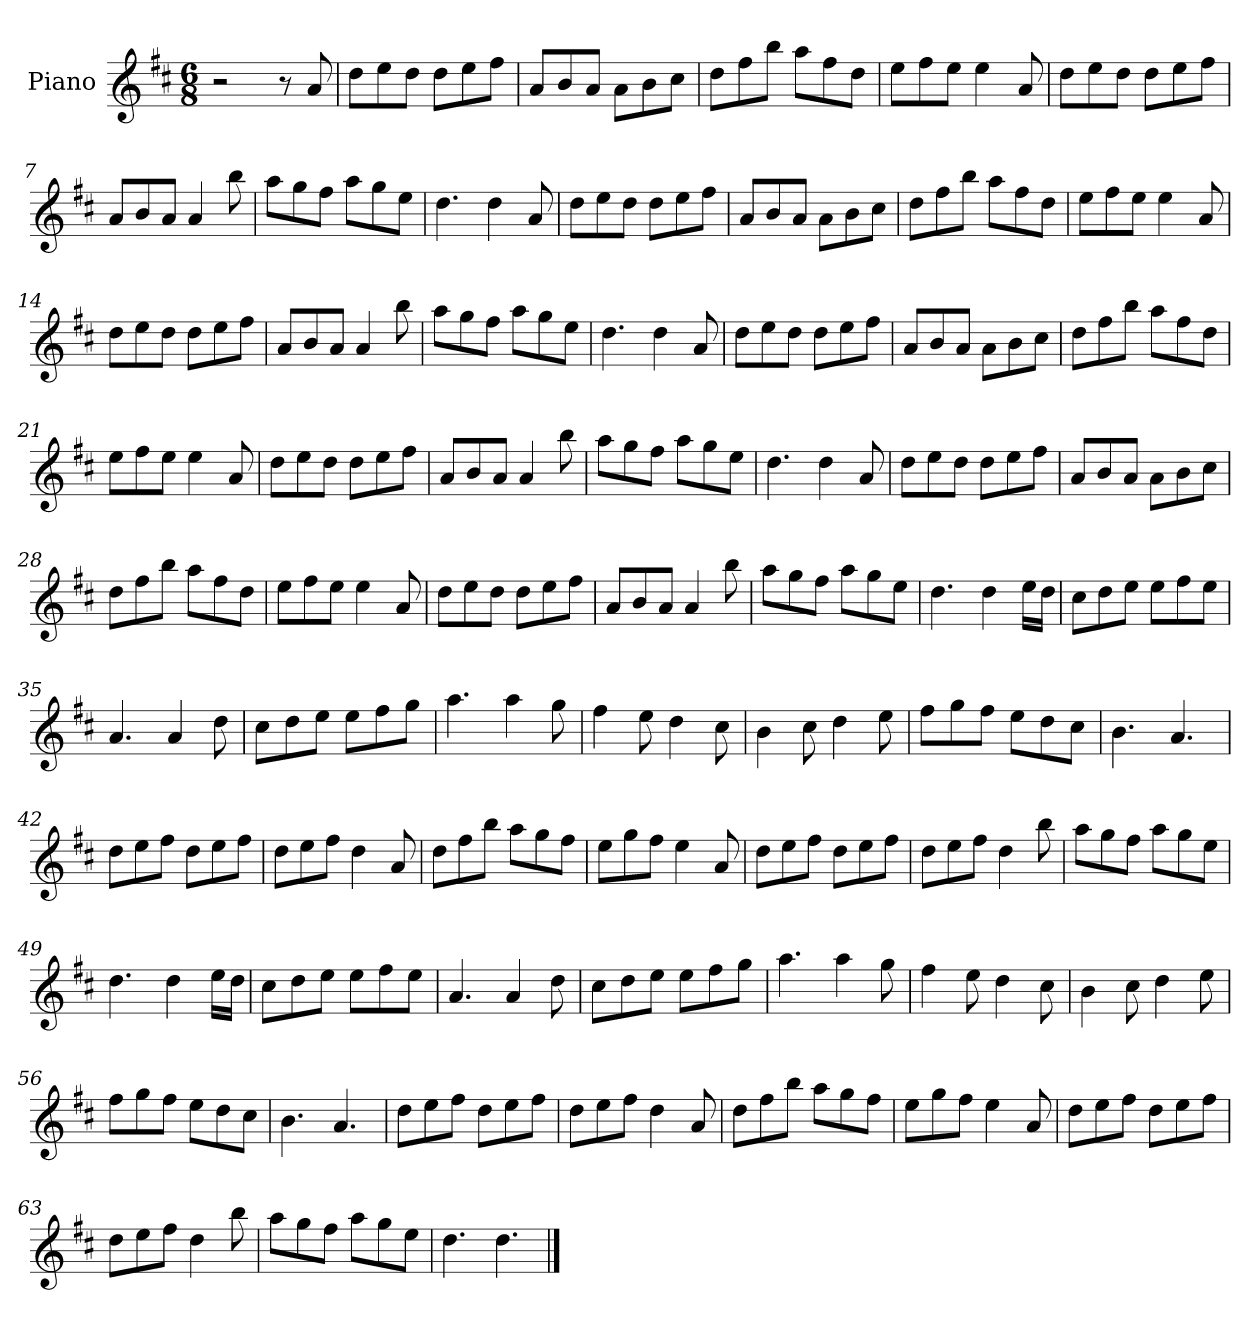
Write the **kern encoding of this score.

**kern
*part1
*staff1
*I"Piano
*I'Pno
*clefG2
*k[f#c#]
*M6/8
=1
2r
8r
8a/
=2
8dd\L
8ee\
8dd\J
8dd\L
8ee\
8ff#\J
=3
8a/L
8b/
8a/J
8a\L
8b\
8cc#\J
=4
8dd\L
8ff#\
8bb\J
8aa\L
8ff#\
8dd\J
=5
8ee\L
8ff#\
8ee\J
4ee\
8a/
=6
8dd\L
8ee\
8dd\J
8dd\L
8ee\
8ff#\J
=7
8a/L
8b/
8a/J
4a/
8bb\
=8
8aa\L
8gg\
8ff#\J
8aa\L
8gg\
8ee\J
=9
4.dd\
4dd\
8a/
=10
8dd\L
8ee\
8dd\J
8dd\L
8ee\
8ff#\J
=11
8a/L
8b/
8a/J
8a\L
8b\
8cc#\J
=12
8dd\L
8ff#\
8bb\J
8aa\L
8ff#\
8dd\J
=13
8ee\L
8ff#\
8ee\J
4ee\
8a/
=14
8dd\L
8ee\
8dd\J
8dd\L
8ee\
8ff#\J
=15
8a/L
8b/
8a/J
4a/
8bb\
=16
8aa\L
8gg\
8ff#\J
8aa\L
8gg\
8ee\J
=17
4.dd\
4dd\
8a/
=18
8dd\L
8ee\
8dd\J
8dd\L
8ee\
8ff#\J
=19
8a/L
8b/
8a/J
8a\L
8b\
8cc#\J
=20
8dd\L
8ff#\
8bb\J
8aa\L
8ff#\
8dd\J
=21
8ee\L
8ff#\
8ee\J
4ee\
8a/
=22
8dd\L
8ee\
8dd\J
8dd\L
8ee\
8ff#\J
=23
8a/L
8b/
8a/J
4a/
8bb\
=24
8aa\L
8gg\
8ff#\J
8aa\L
8gg\
8ee\J
=25
4.dd\
4dd\
8a/
=26
8dd\L
8ee\
8dd\J
8dd\L
8ee\
8ff#\J
=27
8a/L
8b/
8a/J
8a\L
8b\
8cc#\J
=28
8dd\L
8ff#\
8bb\J
8aa\L
8ff#\
8dd\J
=29
8ee\L
8ff#\
8ee\J
4ee\
8a/
=30
8dd\L
8ee\
8dd\J
8dd\L
8ee\
8ff#\J
=31
8a/L
8b/
8a/J
4a/
8bb\
=32
8aa\L
8gg\
8ff#\J
8aa\L
8gg\
8ee\J
=33
4.dd\
4dd\
16ee\LL
16dd\JJ
=34
8cc#\L
8dd\
8ee\J
8ee\L
8ff#\
8ee\J
=35
4.a/
4a/
8dd\
=36
8cc#\L
8dd\
8ee\J
8ee\L
8ff#\
8gg\J
=37
4.aa\
4aa\
8gg\
=38
4ff#\
8ee\
4dd\
8cc#\
=39
4b\
8cc#\
4dd\
8ee\
=40
8ff#\L
8gg\
8ff#\J
8ee\L
8dd\
8cc#\J
=41
4.b\
4.a/
=42
8dd\L
8ee\
8ff#\J
8dd\L
8ee\
8ff#\J
=43
8dd\L
8ee\
8ff#\J
4dd\
8a/
=44
8dd\L
8ff#\
8bb\J
8aa\L
8gg\
8ff#\J
=45
8ee\L
8gg\
8ff#\J
4ee\
8a/
=46
8dd\L
8ee\
8ff#\J
8dd\L
8ee\
8ff#\J
=47
8dd\L
8ee\
8ff#\J
4dd\
8bb\
=48
8aa\L
8gg\
8ff#\J
8aa\L
8gg\
8ee\J
=49
4.dd\
4dd\
16ee\LL
16dd\JJ
=50
8cc#\L
8dd\
8ee\J
8ee\L
8ff#\
8ee\J
=51
4.a/
4a/
8dd\
=52
8cc#\L
8dd\
8ee\J
8ee\L
8ff#\
8gg\J
=53
4.aa\
4aa\
8gg\
=54
4ff#\
8ee\
4dd\
8cc#\
=55
4b\
8cc#\
4dd\
8ee\
=56
8ff#\L
8gg\
8ff#\J
8ee\L
8dd\
8cc#\J
=57
4.b\
4.a/
=58
8dd\L
8ee\
8ff#\J
8dd\L
8ee\
8ff#\J
=59
8dd\L
8ee\
8ff#\J
4dd\
8a/
=60
8dd\L
8ff#\
8bb\J
8aa\L
8gg\
8ff#\J
=61
8ee\L
8gg\
8ff#\J
4ee\
8a/
=62
8dd\L
8ee\
8ff#\J
8dd\L
8ee\
8ff#\J
=63
8dd\L
8ee\
8ff#\J
4dd\
8bb\
=64
8aa\L
8gg\
8ff#\J
8aa\L
8gg\
8ee\J
=65
4.dd\
4.dd\
==
*-
